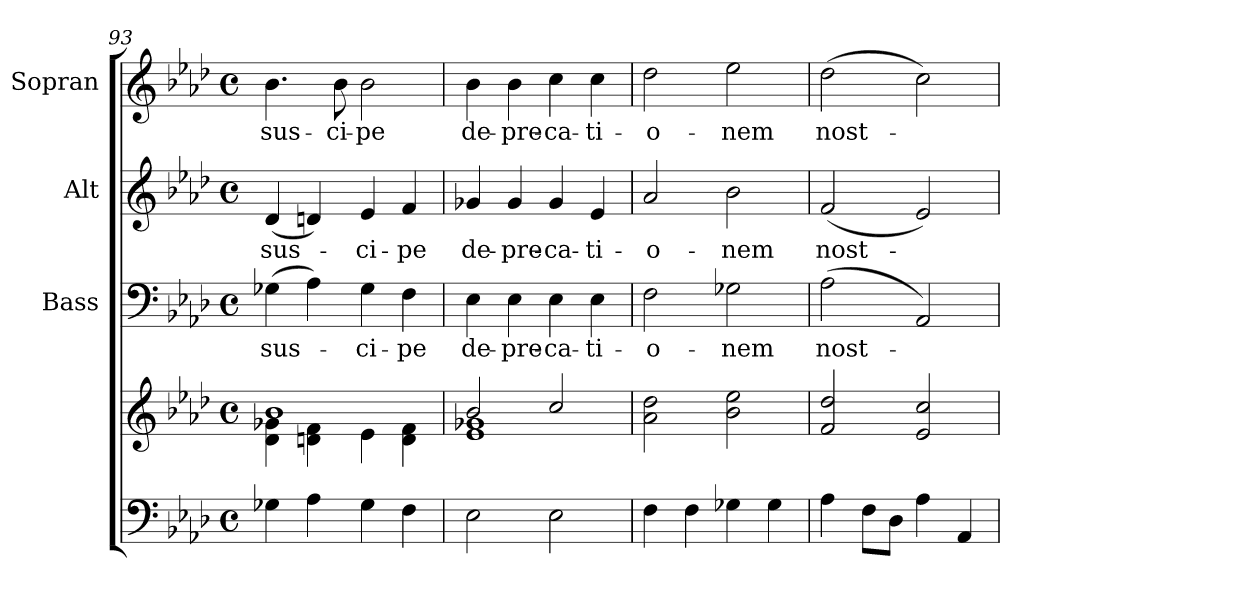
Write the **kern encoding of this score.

**kern	**kern	**kern	**text	**kern	**text	**kern	**text
*part4	*part4	*part3	*part3	*part2	*part2	*part1	*part1
*staff5	*staff4	*staff3	*staff3	*staff2	*staff2	*staff1	*staff1
*	*	*I"Bass	*	*I"Alt	*	*I"Sopran	*
*	*	*I'B.	*	*I'A.	*	*I'S.	*
*clefF4	*clefG2	*clefF4	*	*clefG2	*	*clefG2	*
*k[b-e-a-d-]	*k[b-e-a-d-]	*k[b-e-a-d-]	*	*k[b-e-a-d-]	*	*k[b-e-a-d-]	*
*A-:	*A-:	*A-:	*	*A-:	*	*A-:	*
*M4/4	*M4/4	*M4/4	*	*M4/4	*	*M4/4	*
*met(c)	*met(c)	*met(c)	*	*met(c)	*	*met(c)	*
=93	=93	=93	=93	=93	=93	=93	=93
*	*^	*	*	*	*	*	*
!	!	!	!	!LO:LY:b	!	!LO:LY:b	!	!LO:LY:b
4G-X\	1b-	4d-\ 4g-X\	(>4G-X\	sus-	(<4d-/	sus-	4.b-\	sus-
4A-\	.	4dn\ 4f\	4A-\)	.	4dn/)	.	.	.
!	!	!	!	!	!	!	!	!LO:LY:b
.	.	.	.	.	.	.	8b-\	-ci-
!	!	!	!	!LO:LY:b	!	!LO:LY:b	!	!LO:LY:b
4G-\	.	4e-\	4G-\	-ci-	4e-/	-ci-	2b-\	-pe
!	!	!	!	!LO:LY:b	!	!LO:LY:b	!	!
4F\	.	4d\ 4f\	4F\	-pe	4f/	-pe	.	.
=94	=94	=94	=94	=94	=94	=94	=94	=94
!	!	!	!	!LO:LY:b	!	!LO:LY:b	!	!LO:LY:b
2E-\	2b-/	1e- 1g-X	4E-\	de-	4g-X/	de-	4b-\	de-
!	!	!	!	!LO:LY:b	!	!LO:LY:b	!	!LO:LY:b
.	.	.	4E-\	-pre-	4g-/	-pre-	4b-\	-pre-
!	!	!	!	!LO:LY:b	!	!LO:LY:b	!	!LO:LY:b
2E-\	2cc/	.	4E-\	-ca-	4g-/	-ca-	4cc\	-ca-
!	!	!	!	!LO:LY:b	!	!LO:LY:b	!	!LO:LY:b
.	.	.	4E-\	-ti-	4e-/	-ti-	4cc\	-ti-
*	*v	*v	*	*	*	*	*	*
=95	=95	=95	=95	=95	=95	=95	=95
!	!	!	!LO:LY:b	!	!LO:LY:b	!	!LO:LY:b
4F\	2a-\ 2dd-\	2F\	-o-	2a-/	-o-	2dd-\	-o-
4F\	.	.	.	.	.	.	.
!	!	!	!LO:LY:b	!	!LO:LY:b	!	!LO:LY:b
4G-X\	2b-\ 2ee-\	2G-X\	-nem	2b-\	-nem	2ee-\	-nem
4G-\	.	.	.	.	.	.	.
=96	=96	=96	=96	=96	=96	=96	=96
!	!	!	!LO:LY:b	!	!LO:LY:b	!	!LO:LY:b
4A-\	2f/ 2dd-/	(>2A-\	nost-	(<2f/	nost-	(>2dd-\	nost-
8F\L	.	.	.	.	.	.	.
8D-\J	.	.	.	.	.	.	.
4A-\	2e-/ 2cc/	2AA-/)	.	2e-/)	.	2cc\)	.
4AA-/	.	.	.	.	.	.	.
=	=	=	=	=	=	=	=
*-	*-	*-	*-	*-	*-	*-	*-
